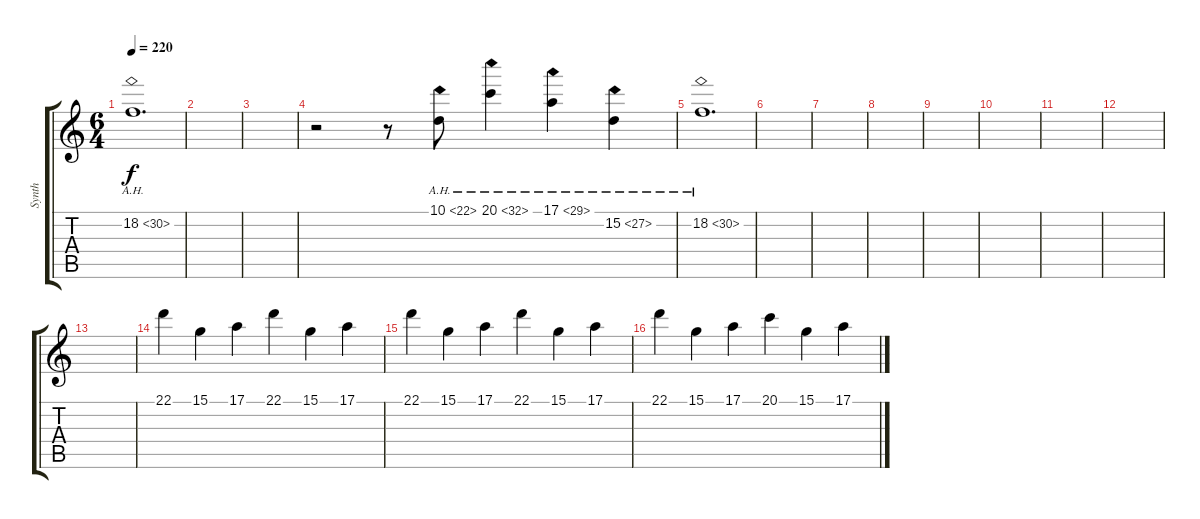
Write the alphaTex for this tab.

\track ("Synth" "Synth") {instrument glockenspiel}
\staff {score tabs}
\tuning (E4 B3 G3 D3 A2 E2) {hide}
\ts (6 4)
\tempo 220
\clef g2
\ks c
18.2{ah 12}.1{d dy f} |
|
|
r.2 r.8 10.1{ah 12}.8 20.1{ah 12}.4 17.1{ah 12}.4 15.2{ah 12}.4 |
18.2{ah 12}.1{d} |
|
|
|
|
|
|
|
|
22.1.4{volume 8 balance 8 instrument glockenspiel} 15.1.4 17.1.4 22.1.4 15.1.4 17.1.4 |
22.1.4 15.1.4 17.1.4 22.1.4 15.1.4 17.1.4 |
22.1.4 15.1.4 17.1.4 20.1.4 15.1.4 17.1.4
